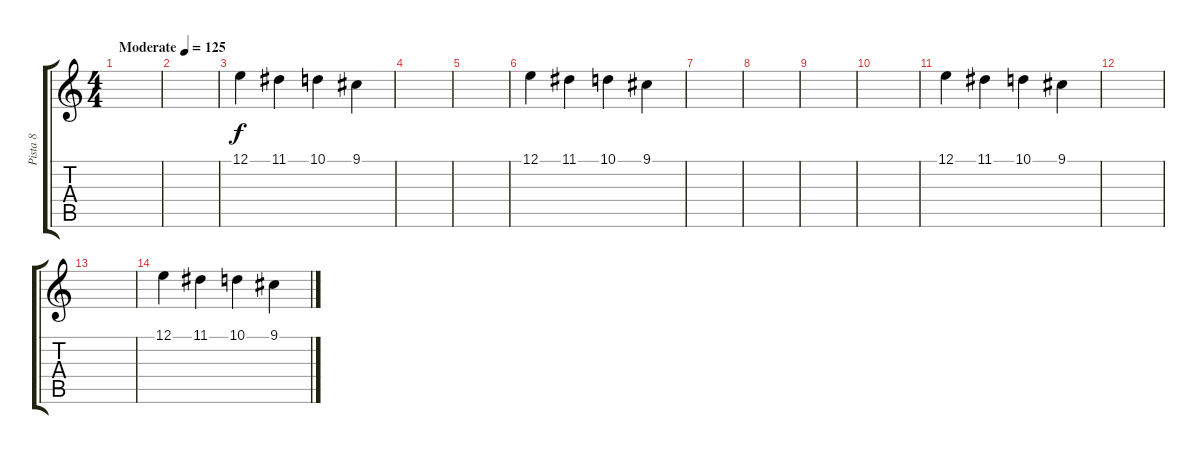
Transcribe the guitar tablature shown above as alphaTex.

\track ("Pista 8" "Pista 8") {instrument electricpiano1}
\staff {score tabs}
\tuning (E4 B3 G3 D3 A2 E2) {hide}
\ts (4 4)
\tempo (125 "Moderate")
\clef g2
\ks c
|
|
12.1.4 11.1.4 10.1.4 9.1.4 |
|
|
12.1.4 11.1.4 10.1.4 9.1.4 |
|
|
|
|
12.1.4 11.1.4 10.1.4 9.1.4 |
|
|
12.1.4 11.1.4 10.1.4 9.1.4
